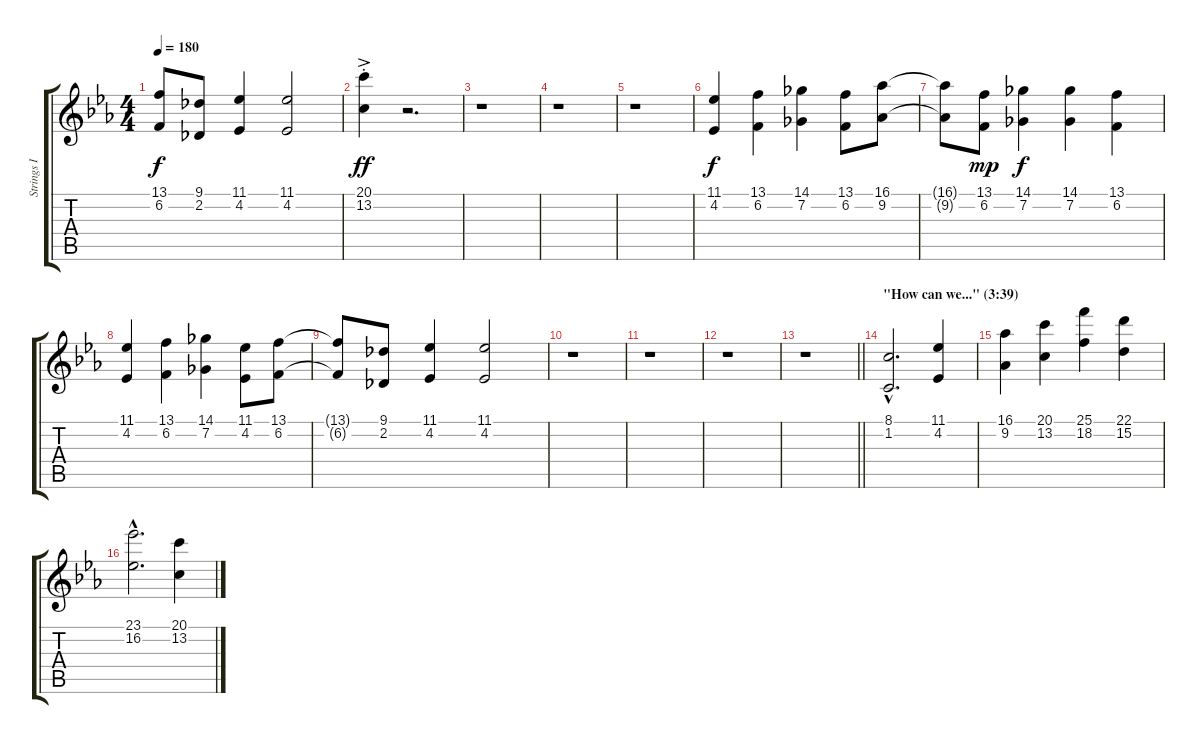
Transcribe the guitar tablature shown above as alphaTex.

\track ("Strings I" "Strings I") {instrument stringensemble1}
\staff {score tabs}
\tuning (E4 B3 G3 D3 A2 E2) {hide}
\ts (4 4)
\tempo 180
\clef g2
\ks eb
(13.1{t} 6.2{t}).8{dy f} (9.1 2.2).8 (11.1 4.2).4 (11.1 4.2).2 |
(20.1{st} 13.2{ac st}).4{dy ff} r.2{d} |
r.1 |
r.1 |
r.1 |
(11.1 4.2).4{dy f instrument stringensemble1} (13.1 6.2).4 (14.1 7.2).4 (13.1 6.2).8 (16.1 9.2).8 |
(16.1{t} 9.2{t}).8 (13.1 6.2).8{dy mp} (14.1 7.2).4{dy f} (14.1 7.2).4 (13.1 6.2).4 |
(11.1 4.2).4 (13.1 6.2).4 (14.1 7.2).4 (11.1 4.2).8 (13.1 6.2).8 |
(13.1{t} 6.2{t}).8 (9.1 2.2).8 (11.1 4.2).4 (11.1 4.2).2 |
r.1 |
r.1 |
r.1 |
\barLineRight lightlight
r.1 |
\section ("" "\"How can we...\" (3:39)")
(8.1{hac} 1.2{hac}).2{d volume 13} (11.1 4.2).4 |
(16.1 9.2).4 (20.1 13.2).4 (25.1 18.2).4 (22.1 15.2).4 |
(23.1{hac} 16.2{hac}).2{d} (20.1 13.2).4
